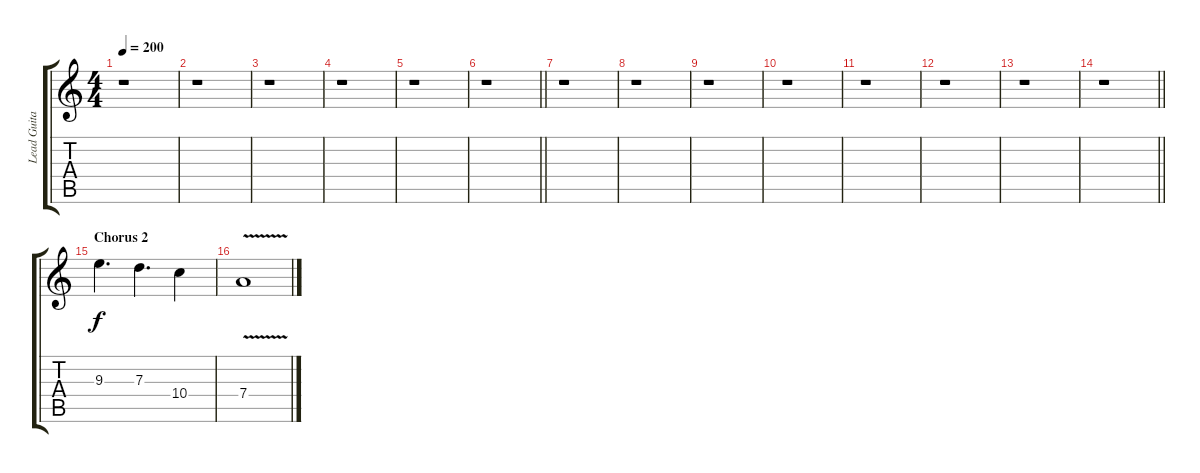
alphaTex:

\track ("Lead Guitar 1: Juha-Pekka Alanen" "Lead Guita") {instrument overdrivenguitar}
\staff {score tabs}
\tuning (E4 B3 G3 D3 A2 E2) {hide}
\ts (4 4)
\tempo 200
\clef g2
\ks aminor
r.1{dy f} |
r.1 |
r.1 |
r.1 |
r.1 |
\barLineRight lightlight
r.1 |
r.1 |
r.1 |
r.1 |
r.1 |
r.1 |
r.1 |
r.1 |
\barLineRight lightlight
r.1 |
\section ("" "Chorus 2")
9.3.4{d} 7.3.4{d} 10.4.4 |
7.4{v}.1
